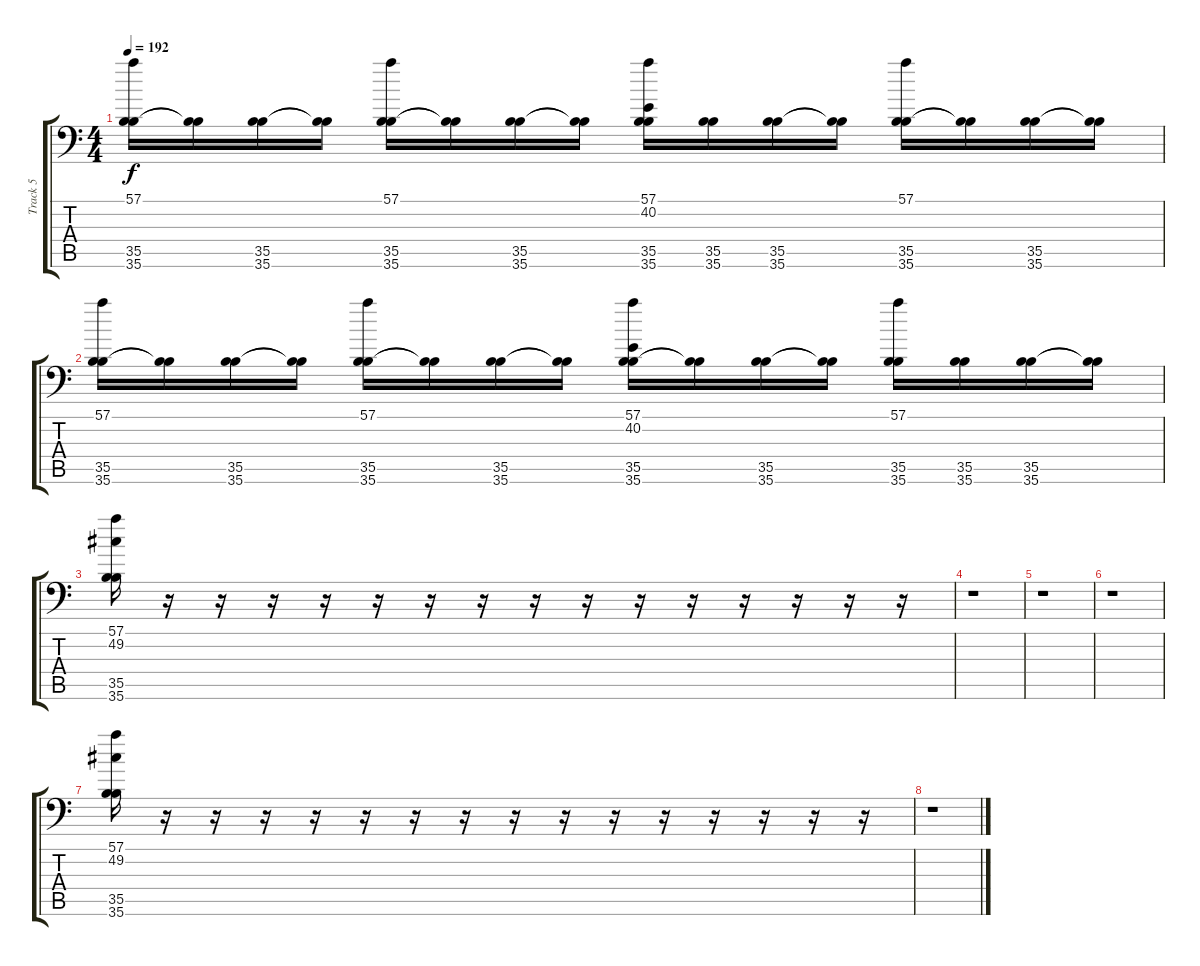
\track ("Track 5" "Track 5") {instrument acousticgrandpiano}
\staff {score tabs}
\tuning (C-1 C-1 C-1 C-1 C-1 C-1) {hide}
\ts (4 4)
\tempo 192
\clef f4
\ks c
(57.1 35.5 35.6).16{dy f} (35.5{t} 35.6{t}).16 (35.5 35.6).16 (35.5{t} 35.6{t}).16 (57.1 35.5 35.6).16 (35.5{t} 35.6{t}).16 (35.5 35.6).16 (35.5{t} 35.6{t}).16 (57.1 40.2 35.5 35.6).16 (35.5 35.6).16 (35.5 35.6).16 (35.5{t} 35.6{t}).16 (57.1 35.5 35.6).16 (35.5{t} 35.6{t}).16 (35.5 35.6).16 (35.5{t} 35.6{t}).16 |
(57.1 35.5 35.6).16 (35.5{t} 35.6{t}).16 (35.5 35.6).16 (35.5{t} 35.6{t}).16 (57.1 35.5 35.6).16 (35.5{t} 35.6{t}).16 (35.5 35.6).16 (35.5{t} 35.6{t}).16 (57.1 40.2 35.5 35.6).16 (35.5{t} 35.6{t}).16 (35.5 35.6).16 (35.5{t} 35.6{t}).16 (57.1 35.5 35.6).16 (35.5 35.6).16 (35.5 35.6).16 (35.5{t} 35.6{t}).16 |
(57.1 49.2 35.5 35.6).16 r.16 r.16 r.16 r.16 r.16 r.16 r.16 r.16 r.16 r.16 r.16 r.16 r.16 r.16 r.16 |
r.1 |
r.1 |
r.1 |
(57.1 49.2 35.5 35.6).16 r.16 r.16 r.16 r.16 r.16 r.16 r.16 r.16 r.16 r.16 r.16 r.16 r.16 r.16 r.16 |
r.1
